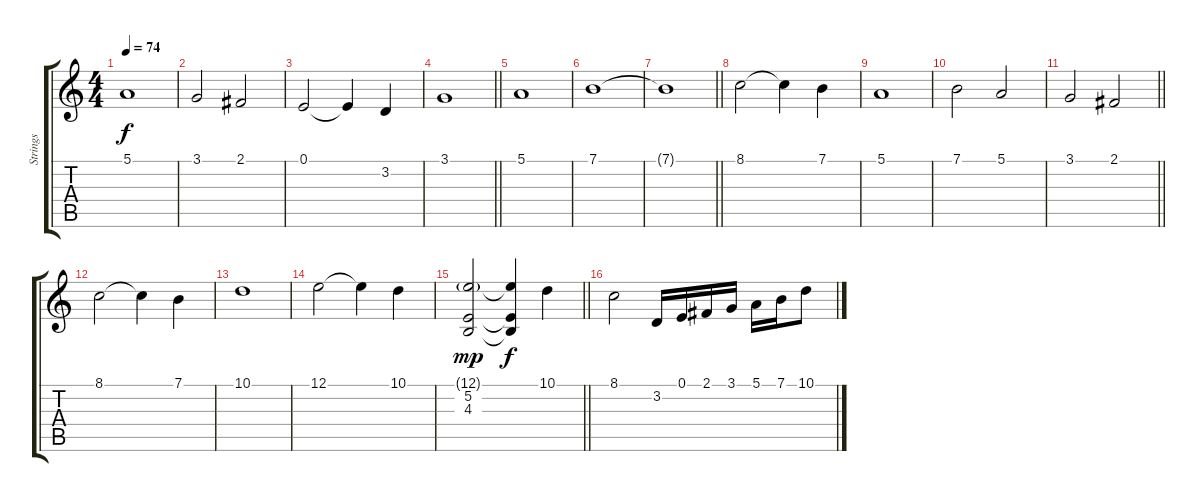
\track ("Strings" "Strings") {instrument stringensemble1}
\staff {score tabs}
\tuning (E4 B3 G3 D3 A2 E2) {hide}
\ts (4 4)
\tempo 74
\clef g2
\ks c
5.1.1{dy f} |
3.1.2 2.1.2 |
0.1.2 0.1{t}.4 3.2.4 |
\barLineRight lightlight
3.1.1 |
5.1.1 |
7.1.1 |
\barLineRight lightlight
7.1{t}.1 |
8.1.2 8.1{t}.4 7.1.4 |
5.1.1 |
7.1.2 5.1.2 |
\barLineRight lightlight
3.1.2 2.1.2 |
8.1.2 8.1{t}.4 7.1.4 |
10.1.1 |
12.1.2 12.1{t}.4 10.1.4 |
\barLineRight lightlight
(12.1{g} 5.2 4.3).2{dy mp} (12.1{t} 5.2{t} 4.3{t}).4{dy f} 10.1.4 |
8.1.2 3.2.16 0.1.16 2.1.16 3.1.16 5.1.16 7.1.16 10.1.8
